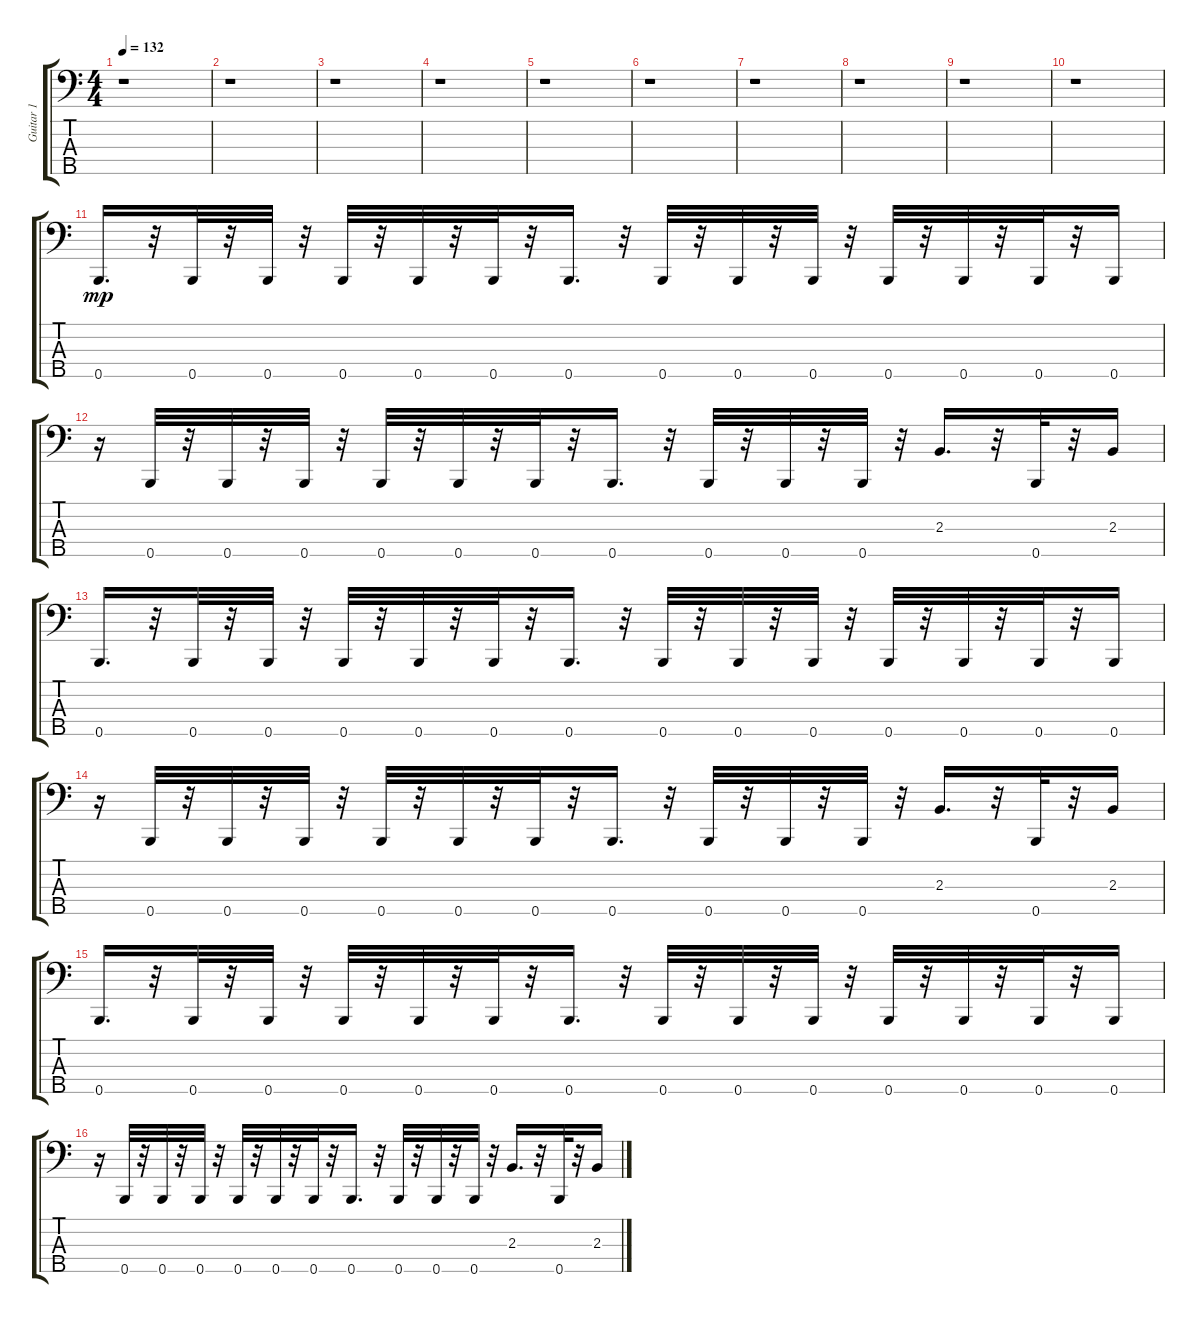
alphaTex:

\track ("Guitar 1" "Guitar 1") {instrument distortionguitar}
\staff {score tabs}
\tuning (G2 D2 A1 E1 B0) {hide}
\ts (4 4)
\tempo 132
\clef f4
\ks c
r.1{dy mp} |
r.1 |
r.1 |
r.1 |
r.1 |
r.1 |
r.1 |
r.1 |
r.1 |
r.1 |
0.5.16{d} r.32 0.5.32 r.32 0.5.32 r.32 0.5.32 r.32 0.5.32 r.32 0.5.32 r.32 0.5.16{d} r.32 0.5.32 r.32 0.5.32 r.32 0.5.32 r.32 0.5.32 r.32 0.5.32 r.32 0.5.32 r.32 0.5.16 |
r.16 0.5.32 r.32 0.5.32 r.32 0.5.32 r.32 0.5.32 r.32 0.5.32 r.32 0.5.32 r.32 0.5.16{d} r.32 0.5.32 r.32 0.5.32 r.32 0.5.32 r.32 2.3.16{d} r.32 0.5.32 r.32 2.3.16 |
0.5.16{d} r.32 0.5.32 r.32 0.5.32 r.32 0.5.32 r.32 0.5.32 r.32 0.5.32 r.32 0.5.16{d} r.32 0.5.32 r.32 0.5.32 r.32 0.5.32 r.32 0.5.32 r.32 0.5.32 r.32 0.5.32 r.32 0.5.16 |
r.16 0.5.32 r.32 0.5.32 r.32 0.5.32 r.32 0.5.32 r.32 0.5.32 r.32 0.5.32 r.32 0.5.16{d} r.32 0.5.32 r.32 0.5.32 r.32 0.5.32 r.32 2.3.16{d} r.32 0.5.32 r.32 2.3.16 |
0.5.16{d} r.32 0.5.32 r.32 0.5.32 r.32 0.5.32 r.32 0.5.32 r.32 0.5.32 r.32 0.5.16{d} r.32 0.5.32 r.32 0.5.32 r.32 0.5.32 r.32 0.5.32 r.32 0.5.32 r.32 0.5.32 r.32 0.5.16 |
r.16 0.5.32 r.32 0.5.32 r.32 0.5.32 r.32 0.5.32 r.32 0.5.32 r.32 0.5.32 r.32 0.5.16{d} r.32 0.5.32 r.32 0.5.32 r.32 0.5.32 r.32 2.3.16{d} r.32 0.5.32 r.32 2.3.16
